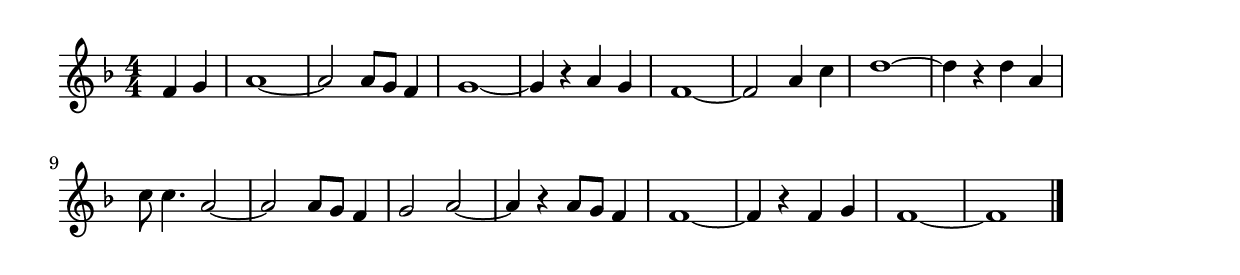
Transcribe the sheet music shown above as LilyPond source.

\version "2.18.2"

% カントリー・ロード(かんとりーろーど、このみち))

\score {

\layout {
line-width = #170
indent = 0\mm
}

\relative c' {
\key f \major
\time 4/4
\numericTimeSignature
\partial 2

f4 g |
a1~ |
a2 a8 g f4 |
g1~ |
g4 r a g |
f1~ |
f2 a4 c |
d1~ |
d4 r d a |
c8 c4. a2 ~|
a2 a8 g f4 |
g2 a~ |
a4 r a8 g f4 |
f1~ | 
f4 r f g |
f1 ~ |
f1 |


\bar "|."
}

\midi {}

}